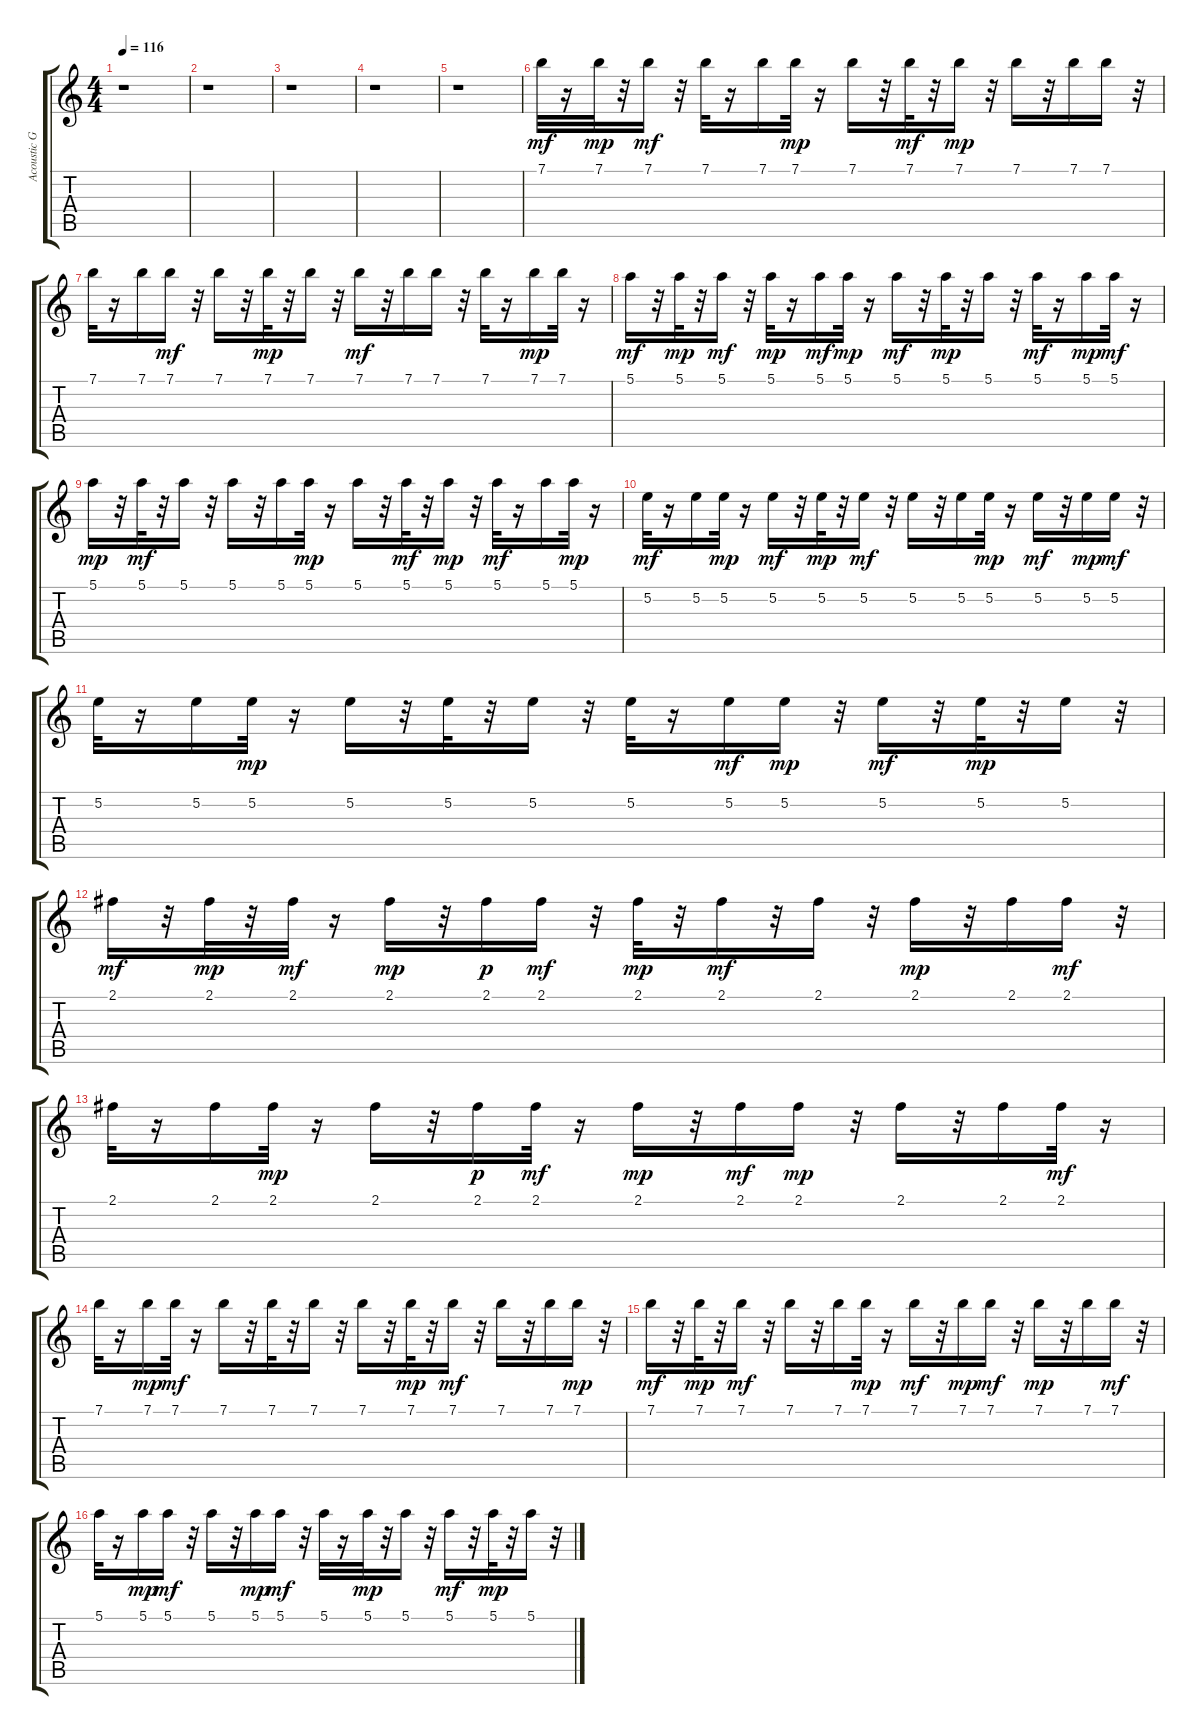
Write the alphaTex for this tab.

\track ("Acoustic Guitar" "Acoustic G") {instrument acousticguitarsteel}
\staff {score tabs}
\tuning (E4 B3 G3 D3 A2 E2) {hide}
\ts (4 4)
\tempo 116
\clef g2
\ks c
r.1{dy mf} |
r.1 |
r.1 |
r.1 |
r.1 |
7.1.32 r.16 7.1.32{dy mp} r.32 7.1.16{dy mf} r.32 7.1.32 r.16 7.1.16 7.1.32{dy mp} r.16 7.1.16 r.32 7.1.32{dy mf} r.32 7.1.16{dy mp} r.32 7.1.16 r.32 7.1.16 7.1.16 r.32 |
7.1.32 r.16 7.1.16 7.1.16{dy mf} r.32 7.1.16 r.32 7.1.32{dy mp} r.32 7.1.16 r.32 7.1.16{dy mf} r.32 7.1.16 7.1.16 r.32 7.1.32 r.16 7.1.16{dy mp} 7.1.32 r.16 |
5.1.16{dy mf} r.32 5.1.32{dy mp} r.32 5.1.16{dy mf} r.32 5.1.32{dy mp} r.16 5.1.16{dy mf} 5.1.32{dy mp} r.16 5.1.16{dy mf} r.32 5.1.32{dy mp} r.32 5.1.16 r.32 5.1.32{dy mf} r.16 5.1.16{dy mp} 5.1.32{dy mf} r.16 |
5.1.16{dy mp} r.32 5.1.32{dy mf} r.32 5.1.16 r.32 5.1.16 r.32 5.1.16 5.1.32{dy mp} r.16 5.1.16 r.32 5.1.32{dy mf} r.32 5.1.16{dy mp} r.32 5.1.32{dy mf} r.16 5.1.16 5.1.32{dy mp} r.16 |
5.2.32{dy mf} r.16 5.2.16 5.2.32{dy mp} r.16 5.2.16{dy mf} r.32 5.2.32{dy mp} r.32 5.2.16{dy mf} r.32 5.2.16 r.32 5.2.16 5.2.32{dy mp} r.16 5.2.16{dy mf} r.32 5.2.16{dy mp} 5.2.16{dy mf} r.32 |
5.2.32 r.16 5.2.16 5.2.32{dy mp} r.16 5.2.16 r.32 5.2.32 r.32 5.2.16 r.32 5.2.32 r.16 5.2.16{dy mf} 5.2.16{dy mp} r.32 5.2.16{dy mf} r.32 5.2.32{dy mp} r.32 5.2.16 r.32 |
2.1.16{dy mf} r.32 2.1.32{dy mp} r.32 2.1.32{dy mf} r.16 2.1.16{dy mp} r.32 2.1.16{dy p} 2.1.16{dy mf} r.32 2.1.32{dy mp} r.32 2.1.16{dy mf} r.32 2.1.16 r.32 2.1.16{dy mp} r.32 2.1.16 2.1.16{dy mf} r.32 |
2.1.32 r.16 2.1.16 2.1.32{dy mp} r.16 2.1.16 r.32 2.1.16{dy p} 2.1.32{dy mf} r.16 2.1.16{dy mp} r.32 2.1.16{dy mf} 2.1.16{dy mp} r.32 2.1.16 r.32 2.1.16 2.1.32{dy mf} r.16 |
7.1.32 r.16 7.1.16{dy mp} 7.1.32{dy mf} r.16 7.1.16 r.32 7.1.32 r.32 7.1.16 r.32 7.1.16 r.32 7.1.32{dy mp} r.32 7.1.16{dy mf} r.32 7.1.16 r.32 7.1.16 7.1.16{dy mp} r.32 |
7.1.16{dy mf} r.32 7.1.32{dy mp} r.32 7.1.16{dy mf} r.32 7.1.16 r.32 7.1.16 7.1.32{dy mp} r.16 7.1.16{dy mf} r.32 7.1.16{dy mp} 7.1.16{dy mf} r.32 7.1.16{dy mp} r.32 7.1.16 7.1.16{dy mf} r.32 |
5.1.32 r.16 5.1.16{dy mp} 5.1.16{dy mf} r.32 5.1.16 r.32 5.1.16{dy mp} 5.1.16{dy mf} r.32 5.1.32 r.16 5.1.32{dy mp} r.32 5.1.16 r.32 5.1.16{dy mf} r.32 5.1.32{dy mp} r.32 5.1.16 r.32
